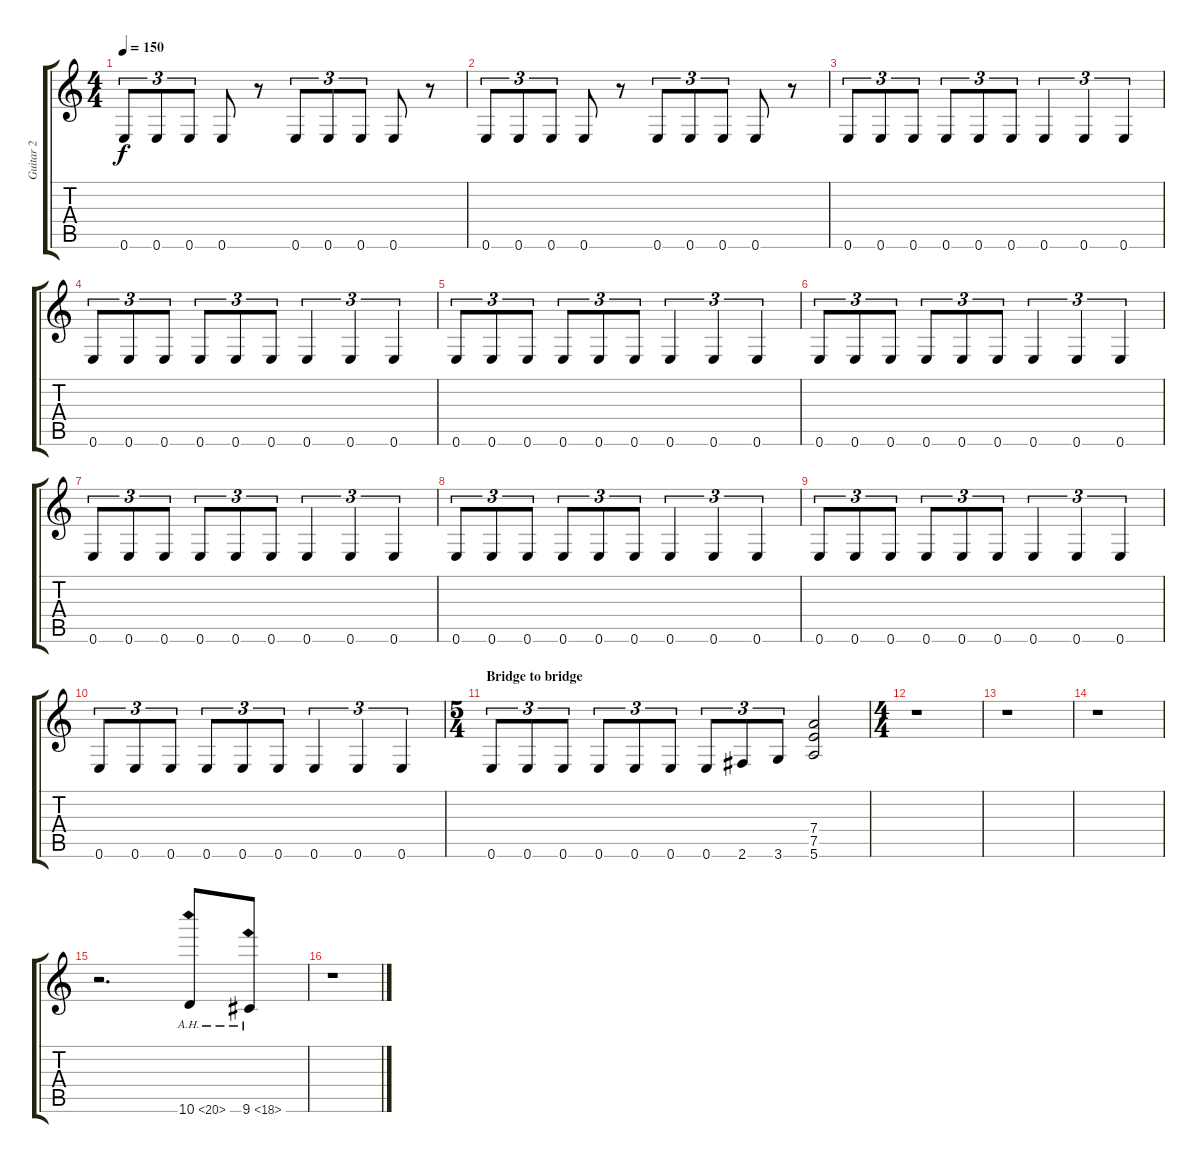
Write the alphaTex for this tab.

\track ("Guitar 2" "Guitar 2") {instrument distortionguitar}
\staff {score tabs}
\tuning (E4 B3 G3 D3 A2 E2) {hide}
\ts (4 4)
\tempo 150
\clef g2
\ks c
0.6.8{tu (3 2) dy f} 0.6.8{tu (3 2)} 0.6.8{tu (3 2)} 0.6.8 r.8 0.6.8{tu (3 2)} 0.6.8{tu (3 2)} 0.6.8{tu (3 2)} 0.6.8 r.8 |
0.6.8{tu (3 2)} 0.6.8{tu (3 2)} 0.6.8{tu (3 2)} 0.6.8 r.8 0.6.8{tu (3 2)} 0.6.8{tu (3 2)} 0.6.8{tu (3 2)} 0.6.8 r.8 |
0.6.8{tu (3 2)} 0.6.8{tu (3 2)} 0.6.8{tu (3 2)} 0.6.8{tu (3 2)} 0.6.8{tu (3 2)} 0.6.8{tu (3 2)} 0.6.4{tu (3 2)} 0.6.4{tu (3 2)} 0.6.4{tu (3 2)} |
0.6.8{tu (3 2)} 0.6.8{tu (3 2)} 0.6.8{tu (3 2)} 0.6.8{tu (3 2)} 0.6.8{tu (3 2)} 0.6.8{tu (3 2)} 0.6.4{tu (3 2)} 0.6.4{tu (3 2)} 0.6.4{tu (3 2)} |
0.6.8{tu (3 2)} 0.6.8{tu (3 2)} 0.6.8{tu (3 2)} 0.6.8{tu (3 2)} 0.6.8{tu (3 2)} 0.6.8{tu (3 2)} 0.6.4{tu (3 2)} 0.6.4{tu (3 2)} 0.6.4{tu (3 2)} |
0.6.8{tu (3 2)} 0.6.8{tu (3 2)} 0.6.8{tu (3 2)} 0.6.8{tu (3 2)} 0.6.8{tu (3 2)} 0.6.8{tu (3 2)} 0.6.4{tu (3 2)} 0.6.4{tu (3 2)} 0.6.4{tu (3 2)} |
0.6.8{tu (3 2)} 0.6.8{tu (3 2)} 0.6.8{tu (3 2)} 0.6.8{tu (3 2)} 0.6.8{tu (3 2)} 0.6.8{tu (3 2)} 0.6.4{tu (3 2)} 0.6.4{tu (3 2)} 0.6.4{tu (3 2)} |
0.6.8{tu (3 2)} 0.6.8{tu (3 2)} 0.6.8{tu (3 2)} 0.6.8{tu (3 2)} 0.6.8{tu (3 2)} 0.6.8{tu (3 2)} 0.6.4{tu (3 2)} 0.6.4{tu (3 2)} 0.6.4{tu (3 2)} |
0.6.8{tu (3 2)} 0.6.8{tu (3 2)} 0.6.8{tu (3 2)} 0.6.8{tu (3 2)} 0.6.8{tu (3 2)} 0.6.8{tu (3 2)} 0.6.4{tu (3 2)} 0.6.4{tu (3 2)} 0.6.4{tu (3 2)} |
0.6.8{tu (3 2)} 0.6.8{tu (3 2)} 0.6.8{tu (3 2)} 0.6.8{tu (3 2)} 0.6.8{tu (3 2)} 0.6.8{tu (3 2)} 0.6.4{tu (3 2)} 0.6.4{tu (3 2)} 0.6.4{tu (3 2)} |
\ts (5 4)
\section ("" "Bridge to bridge")
0.6.8{tu (3 2)} 0.6.8{tu (3 2)} 0.6.8{tu (3 2)} 0.6.8{tu (3 2)} 0.6.8{tu (3 2)} 0.6.8{tu (3 2)} 0.6.8{tu (3 2)} 2.6.8{tu (3 2)} 3.6.8{tu (3 2)} (7.4 7.5 5.6).2 |
\ts (4 4)
r.1 |
r.1 |
r.1 |
r.2{d} 10.6{ah 10}.8 9.6{ah 9}.8 |
r.1
